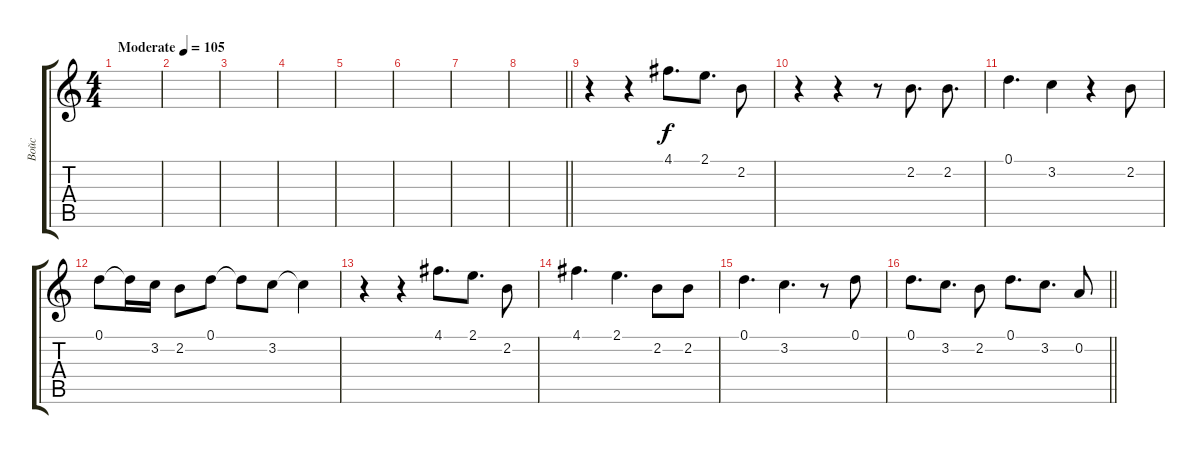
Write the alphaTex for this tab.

\track ("Войс" "Войс") {instrument overdrivenguitar}
\staff {score tabs}
\tuning (D4 A3 F3 C3 G2 C2) {hide}
\ts (4 4)
\tempo (105 "Moderate")
\clef g2
\ks c
|
|
|
|
|
|
|
\barLineRight lightlight
|
r.4 r.4 4.1.8{d} 2.1.8{d} 2.2.8 |
r.4 r.4 r.8 2.2.8{d} 2.2.8{d} |
0.1.4{d} 3.2.4 r.4 2.2.8 |
0.1.8 0.1{t}.16 3.2.16 2.2.8 0.1.8 0.1{t}.8 3.2.8 3.2{t}.4 |
r.4 r.4 4.1.8{d} 2.1.8{d} 2.2.8 |
4.1.4{d} 2.1.4{d} 2.2.8 2.2.8 |
0.1.4{d} 3.2.4{d} r.8 0.1.8 |
\barLineRight lightlight
0.1.8{d} 3.2.8{d} 2.2.8 0.1.8{d} 3.2.8{d} 0.2.8
